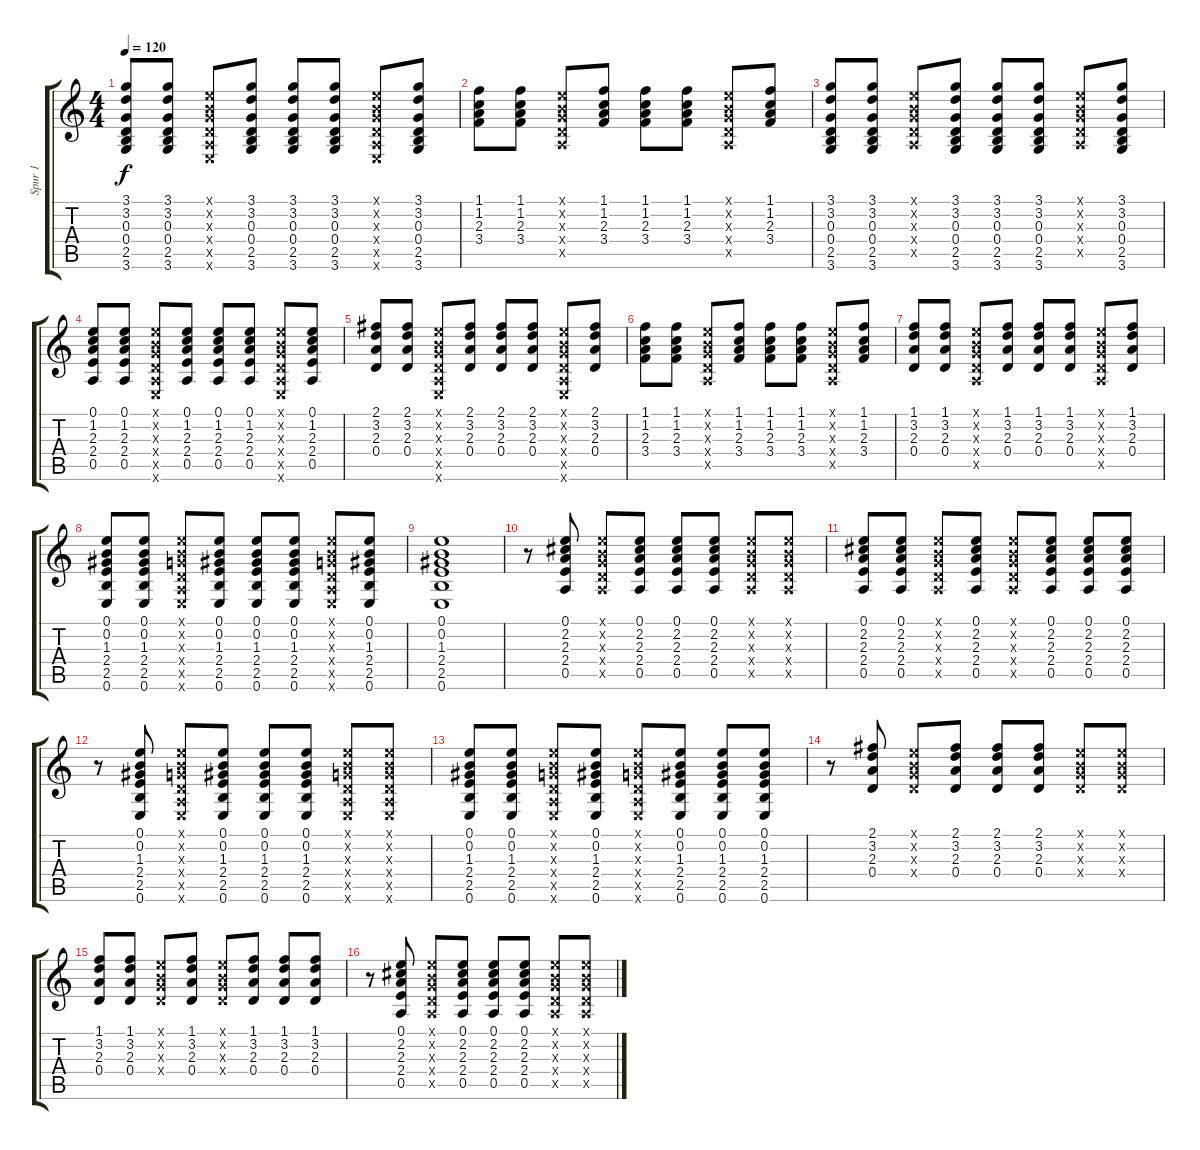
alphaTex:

\track ("Spur 1" "Spur 1") {instrument acousticguitarsteel}
\staff {score tabs}
\tuning (E4 B3 G3 D3 A2 E2) {hide}
\ts (4 4)
\tempo 120
\clef g2
\ks c
(3.1 3.2 0.3 0.4 2.5 3.6).8{dy f} (3.1 3.2 0.3 0.4 2.5 3.6).8 (0.1{x} 0.2{x} 0.3{x} 0.4{x} 0.5{x} 0.6{x}).8 (3.1 3.2 0.3 0.4 2.5 3.6).8 (3.1 3.2 0.3 0.4 2.5 3.6).8 (3.1 3.2 0.3 0.4 2.5 3.6).8 (0.1{x} 0.2{x} 0.3{x} 0.4{x} 0.5{x} 0.6{x}).8 (3.1 3.2 0.3 0.4 2.5 3.6).8 |
(1.1 1.2 2.3 3.4).8 (1.1 1.2 2.3 3.4).8 (0.1{x} 0.2{x} 0.3{x} 0.4{x} 0.5{x}).8 (1.1 1.2 2.3 3.4).8 (1.1 1.2 2.3 3.4).8 (1.1 1.2 2.3 3.4).8 (0.1{x} 0.2{x} 0.3{x} 0.4{x} 0.5{x}).8 (1.1 1.2 2.3 3.4).8 |
(3.1 3.2 0.3 0.4 2.5 3.6).8 (3.1 3.2 0.3 0.4 2.5 3.6).8 (0.1{x} 0.2{x} 0.3{x} 0.4{x} 0.5{x}).8 (3.1 3.2 0.3 0.4 2.5 3.6).8 (3.1 3.2 0.3 0.4 2.5 3.6).8 (3.1 3.2 0.3 0.4 2.5 3.6).8 (0.1{x} 0.2{x} 0.3{x} 0.4{x} 0.5{x}).8 (3.1 3.2 0.3 0.4 2.5 3.6).8 |
(0.1 1.2 2.3 2.4 0.5).8 (0.1 1.2 2.3 2.4 0.5).8 (0.1{x} 0.2{x} 0.3{x} 0.4{x} 0.5{x} 0.6{x}).8 (0.1 1.2 2.3 2.4 0.5).8 (0.1 1.2 2.3 2.4 0.5).8 (0.1 1.2 2.3 2.4 0.5).8 (0.1{x} 0.2{x} 0.3{x} 0.4{x} 0.5{x} 0.6{x}).8 (0.1 1.2 2.3 2.4 0.5).8 |
(2.1 3.2 2.3 0.4).8 (2.1 3.2 2.3 0.4).8 (0.1{x} 0.2{x} 0.3{x} 0.4{x} 0.5{x} 0.6{x}).8 (2.1 3.2 2.3 0.4).8 (2.1 3.2 2.3 0.4).8 (2.1 3.2 2.3 0.4).8 (0.1{x} 0.2{x} 0.3{x} 0.4{x} 0.5{x} 0.6{x}).8 (2.1 3.2 2.3 0.4).8 |
(1.1 1.2 2.3 3.4).8 (1.1 1.2 2.3 3.4).8 (0.1{x} 0.2{x} 0.3{x} 0.4{x} 0.5{x}).8 (1.1 1.2 2.3 3.4).8 (1.1 1.2 2.3 3.4).8 (1.1 1.2 2.3 3.4).8 (0.1{x} 0.2{x} 0.3{x} 0.4{x} 0.5{x}).8 (1.1 1.2 2.3 3.4).8 |
(1.1 3.2 2.3 0.4).8 (1.1 3.2 2.3 0.4).8 (0.1{x} 0.2{x} 0.3{x} 0.4{x} 0.5{x}).8 (1.1 3.2 2.3 0.4).8 (1.1 3.2 2.3 0.4).8 (1.1 3.2 2.3 0.4).8 (0.1{x} 0.2{x} 0.3{x} 0.4{x} 0.5{x}).8 (1.1 3.2 2.3 0.4).8 |
(0.1 0.2 1.3 2.4 2.5 0.6).8 (0.1 0.2 1.3 2.4 2.5 0.6).8 (0.1{x} 0.2{x} 0.3{x} 0.4{x} 0.5{x} 0.6{x}).8 (0.1 0.2 1.3 2.4 2.5 0.6).8 (0.1 0.2 1.3 2.4 2.5 0.6).8 (0.1 0.2 1.3 2.4 2.5 0.6).8 (0.1{x} 0.2{x} 0.3{x} 0.4{x} 0.5{x} 0.6{x}).8 (0.1 0.2 1.3 2.4 2.5 0.6).8 |
(0.1 0.2 1.3 2.4 2.5 0.6).1 |
r.8 (0.1 2.2 2.3 2.4 0.5).8 (0.1{x} 0.2{x} 0.3{x} 0.4{x} 0.5{x}).8 (0.1 2.2 2.3 2.4 0.5).8 (0.1 2.2 2.3 2.4 0.5).8 (0.1 2.2 2.3 2.4 0.5).8 (0.1{x} 0.2{x} 0.3{x} 0.4{x} 0.5{x}).8 (0.1{x} 0.2{x} 0.3{x} 0.4{x} 0.5{x}).8 |
(0.1 2.2 2.3 2.4 0.5).8 (0.1 2.2 2.3 2.4 0.5).8 (0.1{x} 0.2{x} 0.3{x} 0.4{x} 0.5{x}).8 (0.1 2.2 2.3 2.4 0.5).8 (0.1{x} 0.2{x} 0.3{x} 0.4{x} 0.5{x}).8 (0.1 2.2 2.3 2.4 0.5).8 (0.1 2.2 2.3 2.4 0.5).8 (0.1 2.2 2.3 2.4 0.5).8 |
r.8 (0.1 0.2 1.3 2.4 2.5 0.6).8 (0.1{x} 0.2{x} 0.3{x} 0.4{x} 0.5{x} 0.6{x}).8 (0.1 0.2 1.3 2.4 2.5 0.6).8 (0.1 0.2 1.3 2.4 2.5 0.6).8 (0.1 0.2 1.3 2.4 2.5 0.6).8 (0.1{x} 0.2{x} 0.3{x} 0.4{x} 0.5{x} 0.6{x}).8 (0.1{x} 0.2{x} 0.3{x} 0.4{x} 0.5{x} 0.6{x}).8 |
(0.1 0.2 1.3 2.4 2.5 0.6).8 (0.1 0.2 1.3 2.4 2.5 0.6).8 (0.1{x} 0.2{x} 0.3{x} 0.4{x} 0.5{x} 0.6{x}).8 (0.1 0.2 1.3 2.4 2.5 0.6).8 (0.1{x} 0.2{x} 0.3{x} 0.4{x} 0.5{x} 0.6{x}).8 (0.1 0.2 1.3 2.4 2.5 0.6).8 (0.1 0.2 1.3 2.4 2.5 0.6).8 (0.1 0.2 1.3 2.4 2.5 0.6).8 |
r.8 (2.1 3.2 2.3 0.4).8 (0.1{x} 0.2{x} 0.3{x} 0.4{x}).8 (2.1 3.2 2.3 0.4).8 (2.1 3.2 2.3 0.4).8 (2.1 3.2 2.3 0.4).8 (0.1{x} 0.2{x} 0.3{x} 0.4{x}).8 (0.1{x} 0.2{x} 0.3{x} 0.4{x}).8 |
(1.1 3.2 2.3 0.4).8 (1.1 3.2 2.3 0.4).8 (0.1{x} 0.2{x} 0.3{x} 0.4{x}).8 (1.1 3.2 2.3 0.4).8 (0.1{x} 0.2{x} 0.3{x} 0.4{x}).8 (1.1 3.2 2.3 0.4).8 (1.1 3.2 2.3 0.4).8 (1.1 3.2 2.3 0.4).8 |
r.8 (0.1 2.2 2.3 2.4 0.5).8 (0.1{x} 0.2{x} 0.3{x} 0.4{x} 0.5{x}).8 (0.1 2.2 2.3 2.4 0.5).8 (0.1 2.2 2.3 2.4 0.5).8 (0.1 2.2 2.3 2.4 0.5).8 (0.1{x} 0.2{x} 0.3{x} 0.4{x} 0.5{x}).8 (0.1{x} 0.2{x} 0.3{x} 0.4{x} 0.5{x}).8
